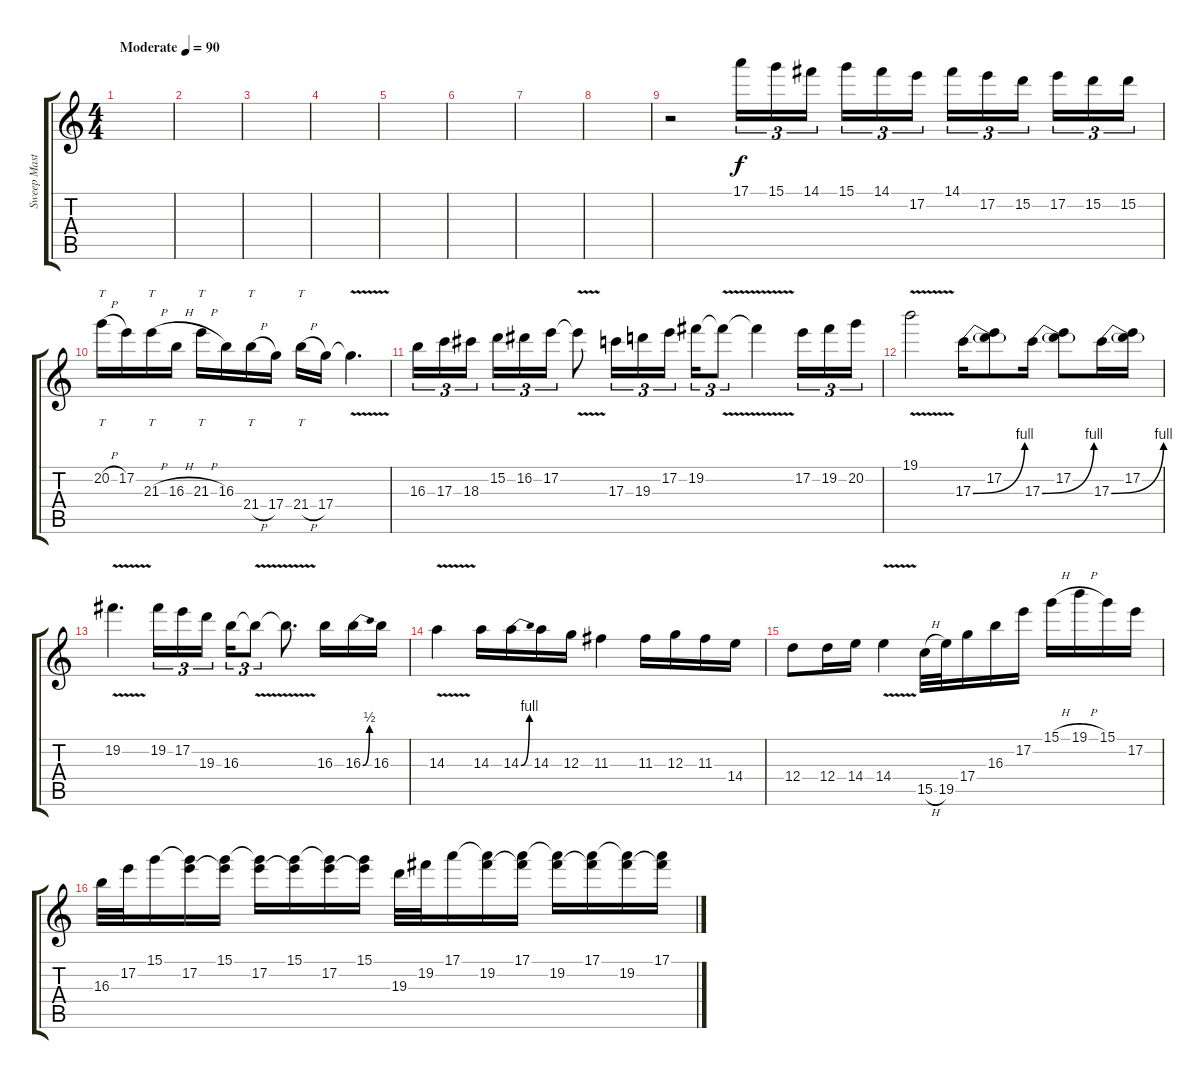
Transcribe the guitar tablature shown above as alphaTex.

\track ("Sweep Masturbator" "Sweep Mast") {instrument distortionguitar}
\staff {score tabs}
\tuning (E4 B3 G3 D3 A2 E2) {hide}
\ts (4 4)
\tempo (90 "Moderate")
\clef g2
\ks c
|
|
|
|
|
|
|
|
r.2 17.1.16{tu (3 2)} 15.1.16{tu (3 2)} 14.1.16{tu (3 2) beam splitsecondary} 15.1.16{tu (3 2)} 14.1.16{tu (3 2)} 17.2.16{tu (3 2)} 14.1.16{tu (3 2)} 17.2.16{tu (3 2)} 15.2.16{tu (3 2) beam splitsecondary} 17.2.16{tu (3 2)} 15.2.16{tu (3 2)} 15.2.16{tu (3 2)} |
20.2{h}.16{tt} 17.2.16 21.3{h}.16{tt} 16.3{h}.16 21.3{h}.16{tt} 16.3.16 21.4{h}.16{tt} 17.4.16 21.4{h}.16{tt} 17.4.16 17.4{v t}.4{d} |
16.3.16{tu (3 2)} 17.3.16{tu (3 2)} 18.3.16{tu (3 2) beam splitsecondary} 15.2.16{tu (3 2)} 16.2.16{tu (3 2)} 17.2.16{tu (3 2)} 17.2{v t}.8 17.3.16{tu (3 2)} 19.3.16{tu (3 2)} 17.2.16{tu (3 2)} 19.2.16{tu (3 2)} 19.2{v t}.8{tu (3 2)} 19.2{t}.4 17.2.16{tu (3 2)} 19.2.16{tu (3 2)} 20.2.16{tu (3 2)} |
19.1{v}.2 17.3{be (bend 0 0 60 4)}.16 (17.2 17.3{t}).8 17.3{be (bend 0 0 60 4)}.16 (17.2 17.3{t}).8 17.3{be (bend 0 0 60 4)}.16 (17.2 17.3{t}).16 |
19.2{v}.4{d} 19.2.16{tu (3 2)} 17.2.16{tu (3 2)} 19.3.16{tu (3 2)} 16.3.16{tu (3 2)} 16.3{v t}.8{tu (3 2)} 16.3{t}.8{d} 16.3.16 16.3{be (bend 0 0 60 2)}.16 16.3.16 |
14.3{v}.4 14.3.16 14.3{be (bend 0 0 60 4)}.16 14.3.16 12.3.16 11.3.4 11.3.16 12.3.16 11.3.16 14.4.16 |
12.4.8 12.4.16 14.4.16 14.4{v}.4 15.5{h}.32 19.5.32 17.4.16 16.3.16 17.2.16 15.1{h}.16 19.1{h}.16 15.1.16 17.2.16 |
16.3.32 17.2.32 15.1.16 (15.1{t} 17.2).16 (15.1 17.2{t}).16 (15.1{t} 17.2).16 (15.1 17.2{t}).16 (15.1{t} 17.2).16 (15.1 17.2{t}).16 19.3.32 19.2.32 17.1.16 (17.1{t} 19.2).16 (17.1 19.2{t}).16 (17.1{t} 19.2).16 (17.1 19.2{t}).16 (17.1{t} 19.2).16 (17.1 19.2{t}).16
